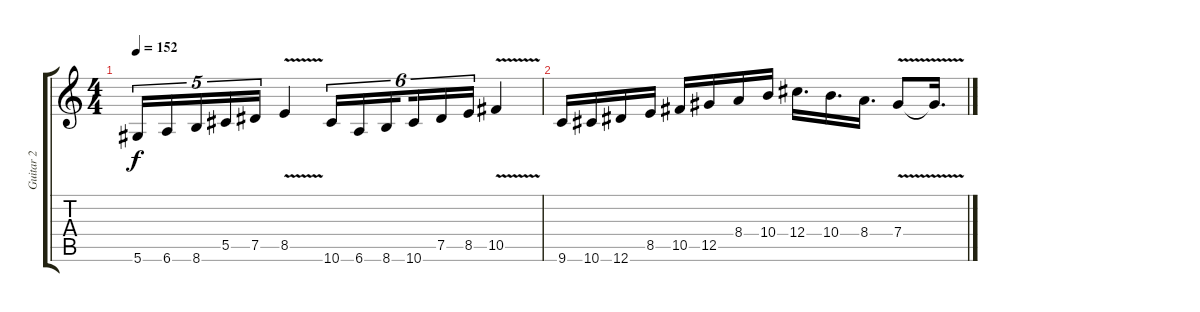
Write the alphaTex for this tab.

\track ("Guitar 2" "Guitar 2") {instrument overdrivenguitar}
\staff {score tabs}
\tuning (Eb4 Bb3 Gb3 Db3 Ab2 Eb2) {hide}
\ts (4 4)
\tempo 152
\clef g2
\ks c
5.6.16{tu (5 4) dy f} 6.6.16{tu (5 4)} 8.6.16{tu (5 4)} 5.5.16{tu (5 4)} 7.5.16{tu (5 4)} 8.5{v}.4 10.6.16{tu (6 4)} 6.6.16{tu (6 4)} 8.6.16{tu (6 4) beam splitsecondary} 10.6.16{tu (6 4)} 7.5.16{tu (6 4)} 8.5.16{tu (6 4)} 10.5{v}.4 |
9.6.16 10.6.16 12.6.16 8.5.16 10.5.16 12.5.16 8.4.16 10.4.16 12.4.16{d} 10.4.16{d} 8.4.16{d} 7.4{v}.8 7.4{t}.16{d}
